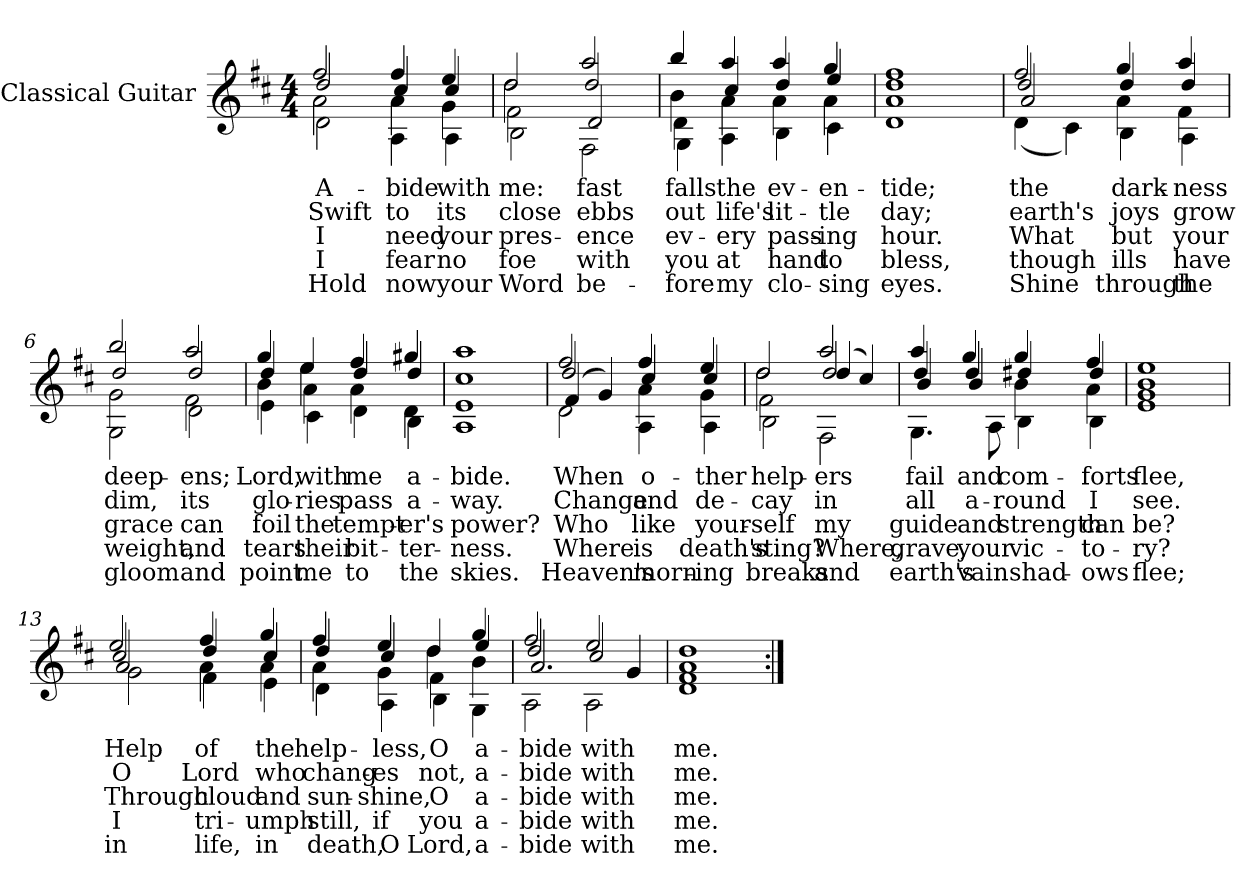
**kern	**text	**text	**text	**text	**text
*part1	*part1	*part1	*part1	*part1	*part1
*staff1	*staff1	*staff1	*staff1	*staff1	*staff1
*I"Classical Guitar	*	*	*	*	*
*I'Ac Gtr	*	*	*	*	*
*clefG2	*	*	*	*	*
*k[f#c#]	*	*	*	*	*
*M4/4	*	*	*	*	*
=1	=1	=1	=1	=1	=1
!LO:TX:b:i:t=Verse	!	!	!	!	!
!	!LO:LY:b	!LO:LY:b	!LO:LY:b	!LO:LY:b	!LO:LY:b
*^	*	*	*	*	*
*	*^	*	*	*	*	*
*	*	*^	*	*	*	*	*
2ff#/	2dd/	2a\	2d\	A-	Swift	I	I	Hold
!	!	!	!	!LO:LY:b	!LO:LY:b	!LO:LY:b	!LO:LY:b	!LO:LY:b
4ff#/	4cc#/	4a\	4A\	-bide	to	need	fear	now
!	!	!	!	!LO:LY:b	!LO:LY:b	!LO:LY:b	!LO:LY:b	!LO:LY:b
4ee/	4cc#/	4g\	4A\	with	its	your	no	your
=2	=2	=2	=2	=2	=2	=2	=2	=2
!	!	!	!	!LO:LY:b	!LO:LY:b	!LO:LY:b	!LO:LY:b	!LO:LY:b
2dd/	2dd\	2f#\	2B\	me:	close	pres-	foe	Word
!	!	!	!	!LO:LY:b	!LO:LY:b	!LO:LY:b	!LO:LY:b	!LO:LY:b
2aa/	2dd/	2d/	2F#\	fast	ebbs	-ence	with	be-
=3	=3	=3	=3	=3	=3	=3	=3	=3
!	!	!	!	!LO:LY:b	!LO:LY:b	!LO:LY:b	!LO:LY:b	!LO:LY:b
4bb/	4b\	4d\	4G\	falls	out	ev-	you	-fore
!	!	!	!	!LO:LY:b	!LO:LY:b	!LO:LY:b	!LO:LY:b	!LO:LY:b
4aa/	4cc#/	4a\	4A\	the	life's	-ery	at	my
!	!	!	!	!LO:LY:b	!LO:LY:b	!LO:LY:b	!LO:LY:b	!LO:LY:b
4aa/	4dd/	4a\	4B\	ev-	lit-	pass-	hand	clo-
!	!	!	!	!LO:LY:b	!LO:LY:b	!LO:LY:b	!LO:LY:b	!LO:LY:b
4gg/	4ee/	4a\	4c#\	-en-	-tle	-ing	to	-sing
=4	=4	=4	=4	=4	=4	=4	=4	=4
!	!	!	!	!LO:LY:b	!LO:LY:b	!LO:LY:b	!LO:LY:b	!LO:LY:b
1ff#	1dd	1a	1d	-tide;	day;	hour.	bless,	eyes.
!!LO:LB:g=z	!!	!!	!!
=5	=5	=5	=5	=5	=5	=5	=5	=5
!	!	!	!	!LO:LY:b	!LO:LY:b	!LO:LY:b	!LO:LY:b	!LO:LY:b
2ff#/	2dd/	2a/	(<4d\	the	earth's	What	though	Shine
.	.	.	4c#\)	.	.	.	.	.
!	!	!	!	!LO:LY:b	!LO:LY:b	!LO:LY:b	!LO:LY:b	!LO:LY:b
4gg/	4dd/	4a\	4B\	dark-	joys	but	ills	through
!	!	!	!	!LO:LY:b	!LO:LY:b	!LO:LY:b	!LO:LY:b	!LO:LY:b
4aa/	4dd/	4f#\	4A\	-ness	grow	your	have	the
=6	=6	=6	=6	=6	=6	=6	=6	=6
!	!	!	!	!LO:LY:b	!LO:LY:b	!LO:LY:b	!LO:LY:b	!LO:LY:b
2bb/	2dd/	2g\	2G\	deep-	dim,	grace	weight,	gloom
!	!	!	!	!LO:LY:b	!LO:LY:b	!LO:LY:b	!LO:LY:b	!LO:LY:b
2aa/	2dd/	2f#\	2d\	-ens;	its	can	and	and
=7	=7	=7	=7	=7	=7	=7	=7	=7
!	!	!	!	!LO:LY:b	!LO:LY:b	!LO:LY:b	!LO:LY:b	!LO:LY:b
4gg/	4dd/	4b\	4e\	Lord,	glo-	foil	tears	point
!	!	!	!	!LO:LY:b	!LO:LY:b	!LO:LY:b	!LO:LY:b	!LO:LY:b
4ee/	4ee\	4a\	4c#\	with	-ries	the	their	me
!	!	!	!	!LO:LY:b	!LO:LY:b	!LO:LY:b	!LO:LY:b	!LO:LY:b
4ff#/	4dd/	4a\	4d\	me	pass	tempt-	bit-	to
!	!	!	!	!LO:LY:b	!LO:LY:b	!LO:LY:b	!LO:LY:b	!LO:LY:b
4gg#X/	4dd/	4d\	4B\	a-	a-	-er's	-ter-	the
=8	=8	=8	=8	=8	=8	=8	=8	=8
!	!	!	!	!LO:LY:b	!LO:LY:b	!LO:LY:b	!LO:LY:b	!LO:LY:b
1aa	1cc#	1e	1A	-bide.	-way.	power?	-ness.	skies.
!!LO:LB:g=z	!!	!!	!!
=9	=9	=9	=9	=9	=9	=9	=9	=9
!	!	!	!	!LO:LY:b	!LO:LY:b	!LO:LY:b	!LO:LY:b	!LO:LY:b
2ff#/	2dd/	(>4f#/	2d\	When	Change	Who	Where	Heaven's
.	.	4g/)	.	.	.	.	.	.
!	!	!	!	!LO:LY:b	!LO:LY:b	!LO:LY:b	!LO:LY:b	!LO:LY:b
4ff#/	4cc#/	4a\	4A\	o-	and	like	is	morn-
!	!	!	!	!LO:LY:b	!LO:LY:b	!LO:LY:b	!LO:LY:b	!LO:LY:b
4ee/	4cc#/	4g\	4A\	-ther	de-	your-	death's	-ing
=10	=10	=10	=10	=10	=10	=10	=10	=10
!	!	!	!	!LO:LY:b	!LO:LY:b	!LO:LY:b	!LO:LY:b	!LO:LY:b
2dd/	2dd\	2f#\	2B\	help-	-cay	-self	sting?	breaks
!	!	!	!	!LO:LY:b	!LO:LY:b	!LO:LY:b	!LO:LY:b	!LO:LY:b
2aa/	2dd/	(>4dd/	2F#\	-ers	in	my	Where,	and
.	.	4cc#/)	.	.	.	.	.	.
=11	=11	=11	=11	=11	=11	=11	=11	=11
!	!	!	!	!LO:LY:b	!LO:LY:b	!LO:LY:b	!LO:LY:b	!LO:LY:b
4aa/	4dd/	4b/	4.G\	fail	all	guide	grave,	earth's
!	!	!	!	!LO:LY:b	!LO:LY:b	!LO:LY:b	!LO:LY:b	!LO:LY:b
4gg/	4dd/	4b/	.	and	a-	and	your	vain
.	.	.	8A\	.	.	.	.	.
!	!	!	!	!LO:LY:b	!LO:LY:b	!LO:LY:b	!LO:LY:b	!LO:LY:b
4gg/	4dd#X/	4b\	4B\	com-	-round	strength	vic-	shad-
!	!	!	!	!LO:LY:b	!LO:LY:b	!LO:LY:b	!LO:LY:b	!LO:LY:b
4ff#/	4dd#/	4a\	4B\	-forts	I	can	-to-	-ows
=12	=12	=12	=12	=12	=12	=12	=12	=12
!	!	!	!	!LO:LY:b	!LO:LY:b	!LO:LY:b	!LO:LY:b	!LO:LY:b
1ee	1b	1g	1e	flee,	see.	be?	-ry?	flee;
!!LO:LB:g=z	!!	!!	!!
=13	=13	=13	=13	=13	=13	=13	=13	=13
!	!	!	!	!LO:LY:b	!LO:LY:b	!LO:LY:b	!LO:LY:b	!LO:LY:b
2ee/	2cc#/	2a/	2g\	Help	O	Through	I	in
!	!	!	!	!LO:LY:b	!LO:LY:b	!LO:LY:b	!LO:LY:b	!LO:LY:b
4ff#/	4dd/	4a\	4f#\	of	Lord	cloud	tri-	life,
!	!	!	!	!LO:LY:b	!LO:LY:b	!LO:LY:b	!LO:LY:b	!LO:LY:b
4gg/	4cc#/	4a\	4e\	the	who	and	-umph	in
=14	=14	=14	=14	=14	=14	=14	=14	=14
!	!	!	!	!LO:LY:b	!LO:LY:b	!LO:LY:b	!LO:LY:b	!LO:LY:b
4ff#/	4dd/	4a\	4d\	help-	chang-	sun-	still,	death,
!	!	!	!	!LO:LY:b	!LO:LY:b	!LO:LY:b	!LO:LY:b	!LO:LY:b
4ee/	4cc#/	4g\	4A\	-less,	-es	-shine,	if	O
!	!	!	!	!LO:LY:b	!LO:LY:b	!LO:LY:b	!LO:LY:b	!LO:LY:b
4dd/	4dd\	4f#\	4B\	O	not,	O	you	Lord,
!	!	!	!	!LO:LY:b	!LO:LY:b	!LO:LY:b	!LO:LY:b	!LO:LY:b
4gg/	4ee/	4b\	4G\	a-	a-	a-	a-	a-
=15	=15	=15	=15	=15	=15	=15	=15	=15
!	!	!	!	!LO:LY:b	!LO:LY:b	!LO:LY:b	!LO:LY:b	!LO:LY:b
2ff#/	2dd/	2.a/	2A\	-bide	-bide	-bide	-bide	-bide
!	!	!	!	!LO:LY:b	!LO:LY:b	!LO:LY:b	!LO:LY:b	!LO:LY:b
2ee/	2cc#/	.	2A\	with	with	with	with	with
.	.	4g/	.	.	.	.	.	.
=16	=16	=16	=16	=16	=16	=16	=16	=16
!	!	!	!	!LO:LY:b	!LO:LY:b	!LO:LY:b	!LO:LY:b	!LO:LY:b
1dd	1a	1f#	1d	me.	me.	me.	me.	me.
*v	*v	*v	*v	*	*	*	*	*
=:|!	=:|!	=:|!	=:|!	=:|!	=:|!
*-	*-	*-	*-	*-	*-
